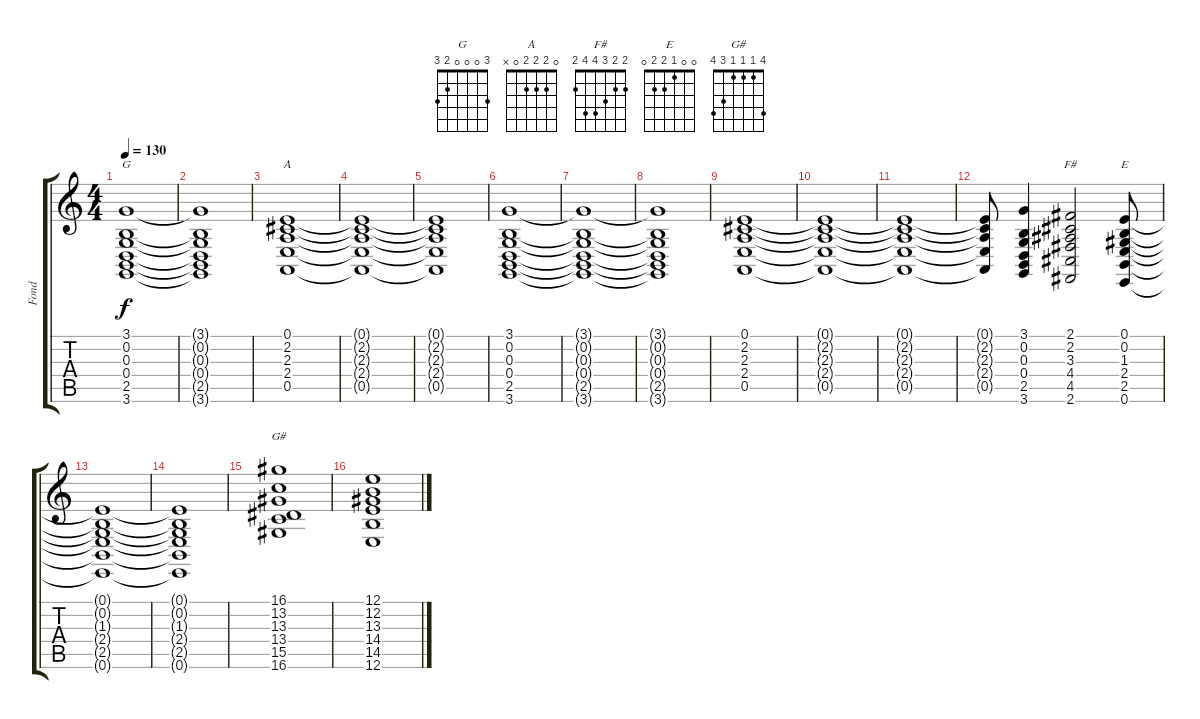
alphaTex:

\track ("Fond" "Fond") {instrument stringensemble1}
\staff {score tabs}
\tuning (E4 B3 G3 D3 A2 E2) {hide}
\chord ("G" 3 0 0 0 2 3)
\chord ("A" 0 2 2 2 0 x)
\chord ("F#" 2 2 3 4 4 2)
\chord ("E" 0 0 1 2 2 0)
\chord ("G#" 4 1 1 1 3 4)
\ts (4 4)
\tempo 130
\clef g2
\ks c
(3.1{t} 0.2{t} 0.3{t} 0.4{t} 2.5{t} 3.6{t}).1{ch "G" dy f} |
(3.1{t} 0.2{t} 0.3{t} 0.4{t} 2.5{t} 3.6{t}).1 |
(0.1 2.2 2.3 2.4 0.5).1{ch "A"} |
(0.1{t} 2.2{t} 2.3{t} 2.4{t} 0.5{t}).1 |
(0.1{t} 2.2{t} 2.3{t} 2.4{t} 0.5{t}).1 |
(3.1 0.2 0.3 0.4 2.5 3.6).1 |
(3.1{t} 0.2{t} 0.3{t} 0.4{t} 2.5{t} 3.6{t}).1 |
(3.1{t} 0.2{t} 0.3{t} 0.4{t} 2.5{t} 3.6{t}).1 |
(0.1 2.2 2.3 2.4 0.5).1 |
(0.1{t} 2.2{t} 2.3{t} 2.4{t} 0.5{t}).1 |
(0.1{t} 2.2{t} 2.3{t} 2.4{t} 0.5{t}).1 |
(0.1{t} 2.2{t} 2.3{t} 2.4{t} 0.5{t}).8 (3.1 0.2 0.3 0.4 2.5 3.6).4 (2.1 2.2 3.3 4.4 4.5 2.6).2{ch "F#"} (0.1 0.2 1.3 2.4 2.5 0.6).8{ch "E"} |
(0.1{t} 0.2{t} 1.3{t} 2.4{t} 2.5{t} 0.6{t}).1 |
(0.1{t} 0.2{t} 1.3{t} 2.4{t} 2.5{t} 0.6{t}).1 |
(16.1 13.2 13.3 13.4 15.5 16.6).1{ch "G#"} |
(12.1 12.2 13.3 14.4 14.5 12.6).1
